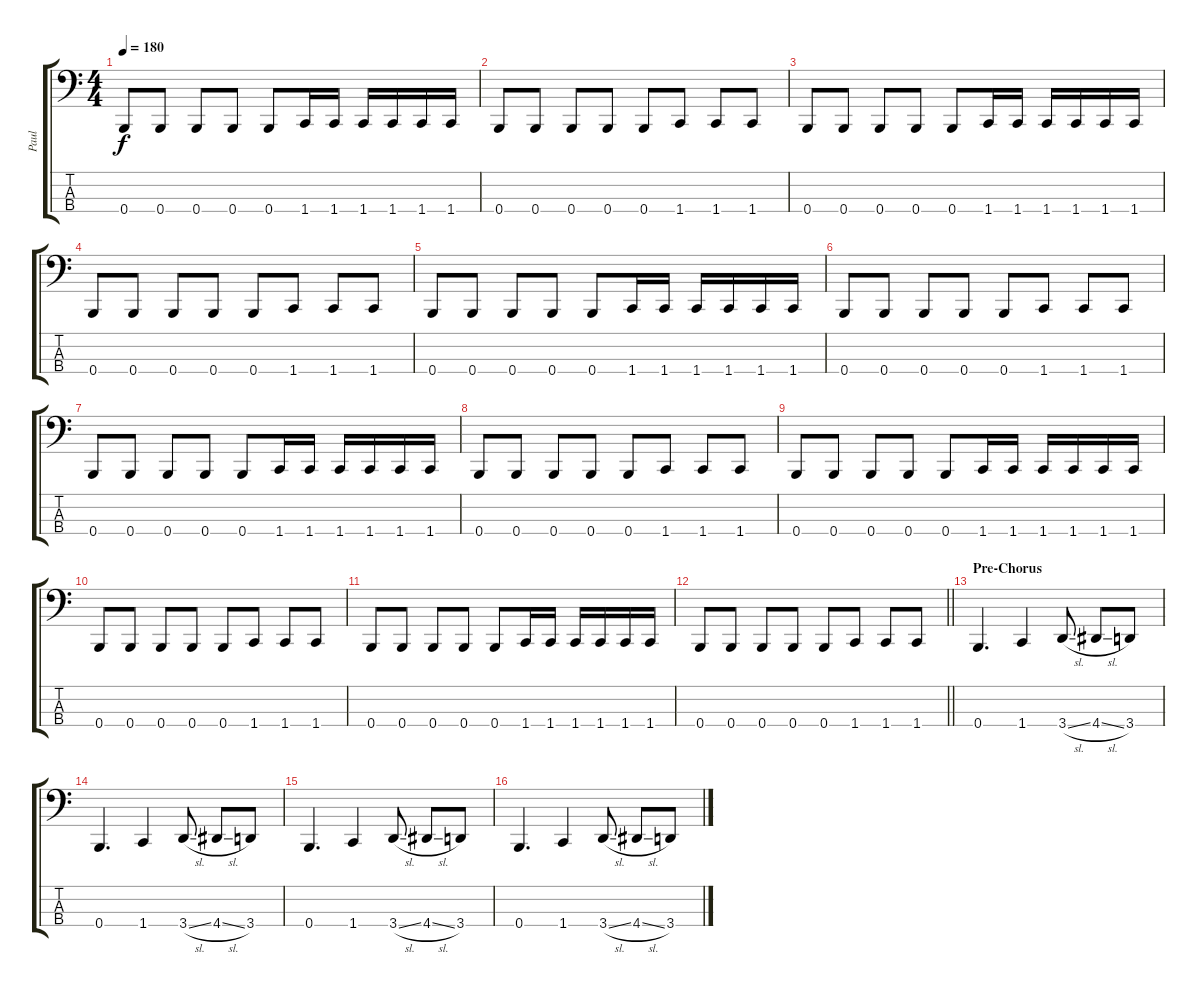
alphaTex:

\track ("Paul" "Paul") {instrument electricbasspick}
\staff {score tabs}
\tuning (E2 B1 Gb1 B0) {hide}
\ts (4 4)
\tempo 180
\clef f4
\ks c
0.4.8{dy f} 0.4.8 0.4.8 0.4.8 0.4.8 1.4.16 1.4.16 1.4.16 1.4.16 1.4.16 1.4.16 |
0.4.8 0.4.8 0.4.8 0.4.8 0.4.8 1.4.8 1.4.8 1.4.8 |
0.4.8 0.4.8 0.4.8 0.4.8 0.4.8 1.4.16 1.4.16 1.4.16 1.4.16 1.4.16 1.4.16 |
0.4.8 0.4.8 0.4.8 0.4.8 0.4.8 1.4.8 1.4.8 1.4.8 |
0.4.8 0.4.8 0.4.8 0.4.8 0.4.8 1.4.16 1.4.16 1.4.16 1.4.16 1.4.16 1.4.16 |
0.4.8 0.4.8 0.4.8 0.4.8 0.4.8 1.4.8 1.4.8 1.4.8 |
0.4.8 0.4.8 0.4.8 0.4.8 0.4.8 1.4.16 1.4.16 1.4.16 1.4.16 1.4.16 1.4.16 |
0.4.8 0.4.8 0.4.8 0.4.8 0.4.8 1.4.8 1.4.8 1.4.8 |
0.4.8 0.4.8 0.4.8 0.4.8 0.4.8 1.4.16 1.4.16 1.4.16 1.4.16 1.4.16 1.4.16 |
0.4.8 0.4.8 0.4.8 0.4.8 0.4.8 1.4.8 1.4.8 1.4.8 |
0.4.8 0.4.8 0.4.8 0.4.8 0.4.8 1.4.16 1.4.16 1.4.16 1.4.16 1.4.16 1.4.16 |
\barLineRight lightlight
0.4.8 0.4.8 0.4.8 0.4.8 0.4.8 1.4.8 1.4.8 1.4.8 |
\section ("" "Pre-Chorus")
0.4.4{d} 1.4.4 3.4{sl}.8 4.4{sl}.8 3.4.8 |
0.4.4{d} 1.4.4 3.4{sl}.8 4.4{sl}.8 3.4.8 |
0.4.4{d} 1.4.4 3.4{sl}.8 4.4{sl}.8 3.4.8 |
0.4.4{d} 1.4.4 3.4{sl}.8 4.4{sl}.8 3.4.8
